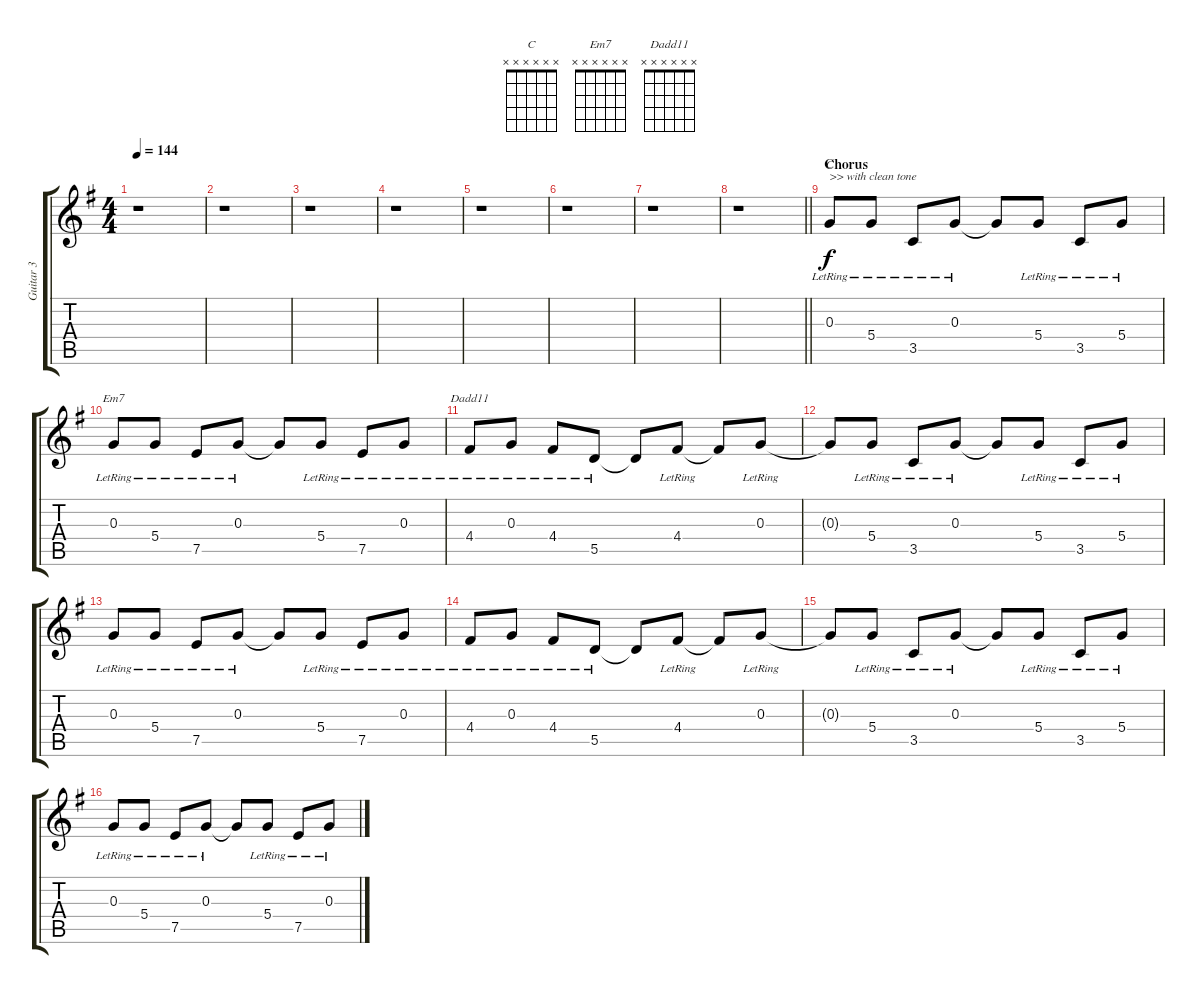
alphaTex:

\track ("Guitar 3" "Guitar 3") {instrument distortionguitar}
\staff {score tabs}
\tuning (E4 B3 G3 D3 A2 E2) {hide}
\chord ("C" x x x x x x)
\chord ("Em7" x x x x x x)
\chord ("Dadd11" x x x x x x)
\ts (4 4)
\tempo 144
\clef g2
\ks g
r.1{dy f} |
r.1 |
r.1 |
r.1 |
r.1 |
r.1 |
r.1 |
\barLineRight lightlight
r.1 |
\section ("" "Chorus")
0.3{lr}.8{ch "C" txt ">> with clean tone" instrument electricguitarclean} 5.4{lr}.8 3.5{lr}.8 0.3{lr}.8 0.3{t}.8 5.4{lr}.8 3.5{lr}.8 5.4{lr}.8 |
0.3{lr}.8{ch "Em7"} 5.4{lr}.8 7.5{lr}.8 0.3{lr}.8 0.3{t}.8 5.4{lr}.8 7.5{lr}.8 0.3{lr}.8 |
4.4{lr}.8{ch "Dadd11"} 0.3{lr}.8 4.4{lr}.8 5.5{lr}.8 5.5{t}.8 4.4{lr}.8 4.4{t}.8 0.3{lr}.8 |
0.3{t}.8 5.4{lr}.8 3.5{lr}.8 0.3{lr}.8 0.3{t}.8 5.4{lr}.8 3.5{lr}.8 5.4{lr}.8 |
0.3{lr}.8 5.4{lr}.8 7.5{lr}.8 0.3{lr}.8 0.3{t}.8 5.4{lr}.8 7.5{lr}.8 0.3{lr}.8 |
4.4{lr}.8 0.3{lr}.8 4.4{lr}.8 5.5{lr}.8 5.5{t}.8 4.4{lr}.8 4.4{t}.8 0.3{lr}.8 |
0.3{t}.8 5.4{lr}.8 3.5{lr}.8 0.3{lr}.8 0.3{t}.8 5.4{lr}.8 3.5{lr}.8 5.4{lr}.8 |
0.3{lr}.8 5.4{lr}.8 7.5{lr}.8 0.3{lr}.8 0.3{t}.8 5.4{lr}.8 7.5{lr}.8 0.3{lr}.8
